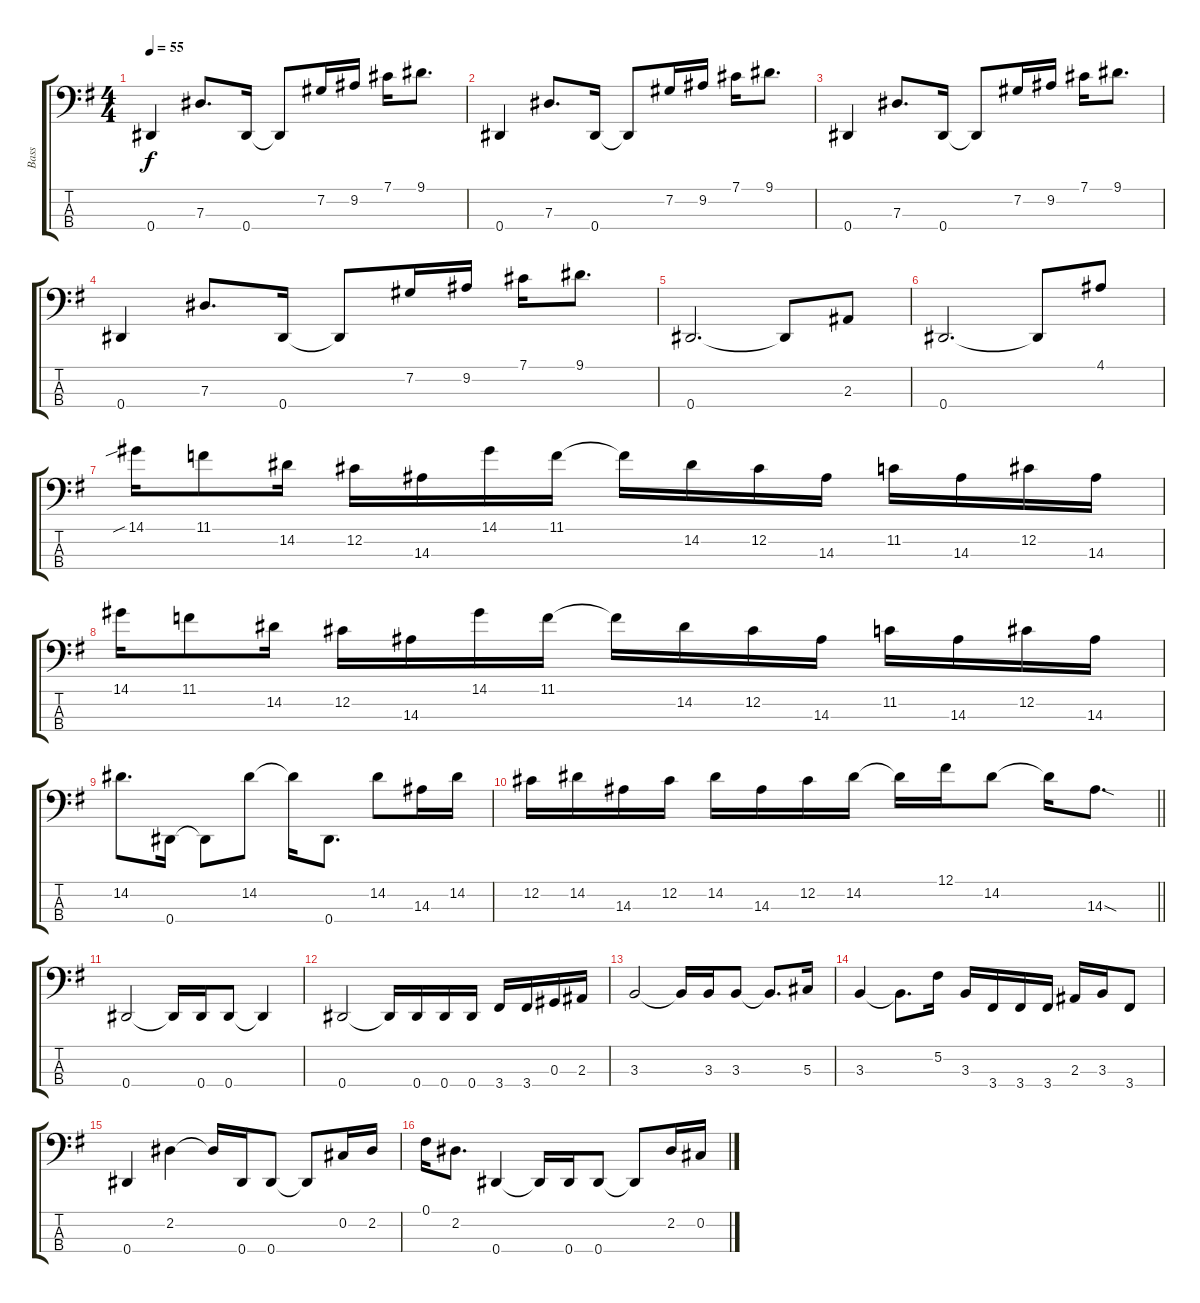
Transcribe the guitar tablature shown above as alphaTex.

\track ("Bass" "Bass") {instrument electricbasspick}
\staff {score tabs}
\tuning (Gb2 Db2 Ab1 Eb1) {hide}
\ts (4 4)
\tempo 55
\clef f4
\ks g
0.4.4{dy f} 7.3.8{d} 0.4.16 0.4{t}.8 7.2.16 9.2.16 7.1.16 9.1.8{d} |
0.4.4 7.3.8{d} 0.4.16 0.4{t}.8 7.2.16 9.2.16 7.1.16 9.1.8{d} |
0.4.4 7.3.8{d} 0.4.16 0.4{t}.8 7.2.16 9.2.16 7.1.16 9.1.8{d} |
0.4.4 7.3.8{d} 0.4.16 0.4{t}.8 7.2.16 9.2.16 7.1.16 9.1.8{d} |
0.4.2{d} 0.4{t}.8 2.3.8 |
0.4.2{d} 0.4{t}.8 4.1.8 |
14.1{sib}.16 11.1.8 14.2.16 12.2.16 14.3.16 14.1.16 11.1.16 11.1{t}.16 14.2.16 12.2.16 14.3.16 11.2.16 14.3.16 12.2.16 14.3.16 |
14.1.16 11.1.8 14.2.16 12.2.16 14.3.16 14.1.16 11.1.16 11.1{t}.16 14.2.16 12.2.16 14.3.16 11.2.16 14.3.16 12.2.16 14.3.16 |
14.2.8{d} 0.4.16 0.4{t}.8 14.2.8 14.2{t}.16 0.4.8{d} 14.2.8 14.3.16 14.2.16 |
\barLineRight lightlight
12.2.16 14.2.16 14.3.16 12.2.16 14.2.16 14.3.16 12.2.16 14.2.16 14.2{t}.16 12.1.16 14.2.8 14.2{t}.16 14.3{sod}.8{d} |
\section ("" " ")
0.4.2 0.4{t}.16 0.4.16 0.4.8 0.4{t}.4 |
0.4.2 0.4{t}.16 0.4.16 0.4.16 0.4.16 3.4.16 3.4.16 0.3.16 2.3.16 |
3.3.2 3.3{t}.16 3.3.16 3.3.8 3.3{t}.8{d} 5.3.16 |
3.3.4 3.3{t}.8{d} 5.2.16 3.3.16 3.4.16 3.4.16 3.4.16 2.3.16 3.3.16 3.4.8 |
0.4.4 2.2.4 2.2{t}.16 0.4.16 0.4.8 0.4{t}.8 0.2.16 2.2.16 |
0.1.16 2.2.8{d} 0.4.4 0.4{t}.16 0.4.16 0.4.8 0.4{t}.8 2.2.16 0.2.16
